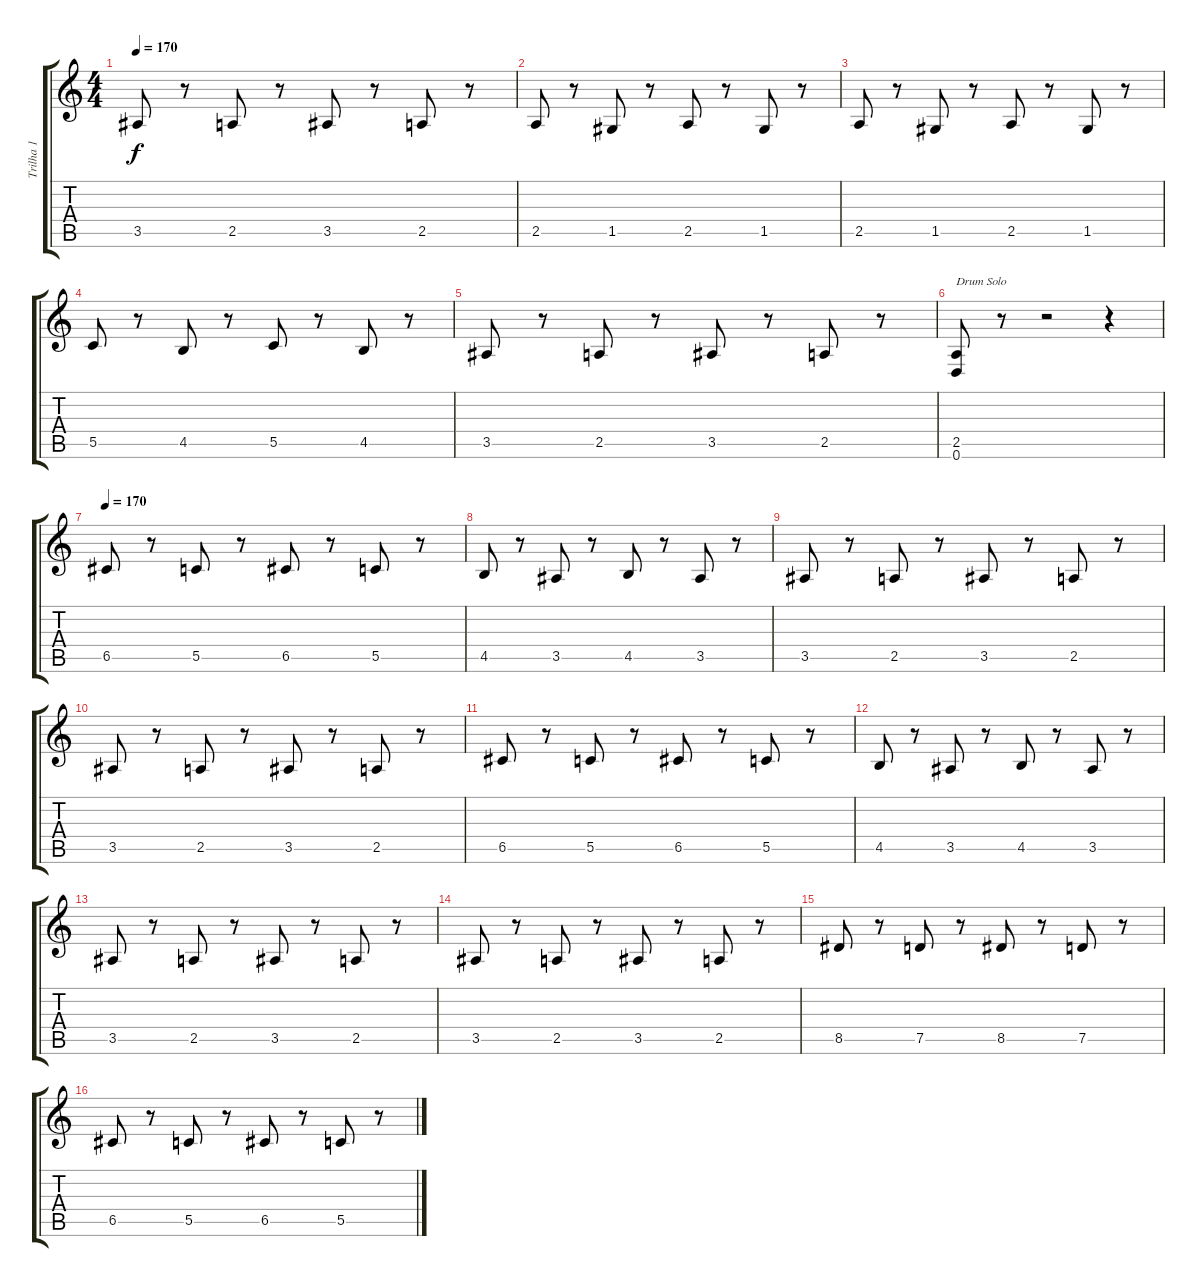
\track ("Trilha 1" "Trilha 1") {instrument distortionguitar}
\staff {score tabs}
\tuning (D4 A3 F3 C3 G2 D2) {hide}
\ts (4 4)
\tempo 170
\clef g2
\ks c
3.5.8{dy f} r.8 2.5.8 r.8 3.5.8 r.8 2.5.8 r.8 |
2.5.8 r.8 1.5.8 r.8 2.5.8 r.8 1.5.8 r.8 |
2.5.8 r.8 1.5.8 r.8 2.5.8 r.8 1.5.8 r.8 |
5.5.8 r.8 4.5.8 r.8 5.5.8 r.8 4.5.8 r.8 |
3.5.8 r.8 2.5.8 r.8 3.5.8 r.8 2.5.8 r.8 |
(2.5 0.6).8{txt "Drum Solo"} r.8 r.2 r.4 |
\tempo 170
6.5.8 r.8 5.5.8 r.8 6.5.8 r.8 5.5.8 r.8 |
4.5.8 r.8 3.5.8 r.8 4.5.8 r.8 3.5.8 r.8 |
3.5.8 r.8 2.5.8 r.8 3.5.8 r.8 2.5.8 r.8 |
3.5.8 r.8 2.5.8 r.8 3.5.8 r.8 2.5.8 r.8 |
6.5.8 r.8 5.5.8 r.8 6.5.8 r.8 5.5.8 r.8 |
4.5.8 r.8 3.5.8 r.8 4.5.8 r.8 3.5.8 r.8 |
3.5.8 r.8 2.5.8 r.8 3.5.8 r.8 2.5.8 r.8 |
3.5.8 r.8 2.5.8 r.8 3.5.8 r.8 2.5.8 r.8 |
8.5.8 r.8 7.5.8 r.8 8.5.8 r.8 7.5.8 r.8 |
6.5.8 r.8 5.5.8 r.8 6.5.8 r.8 5.5.8 r.8
